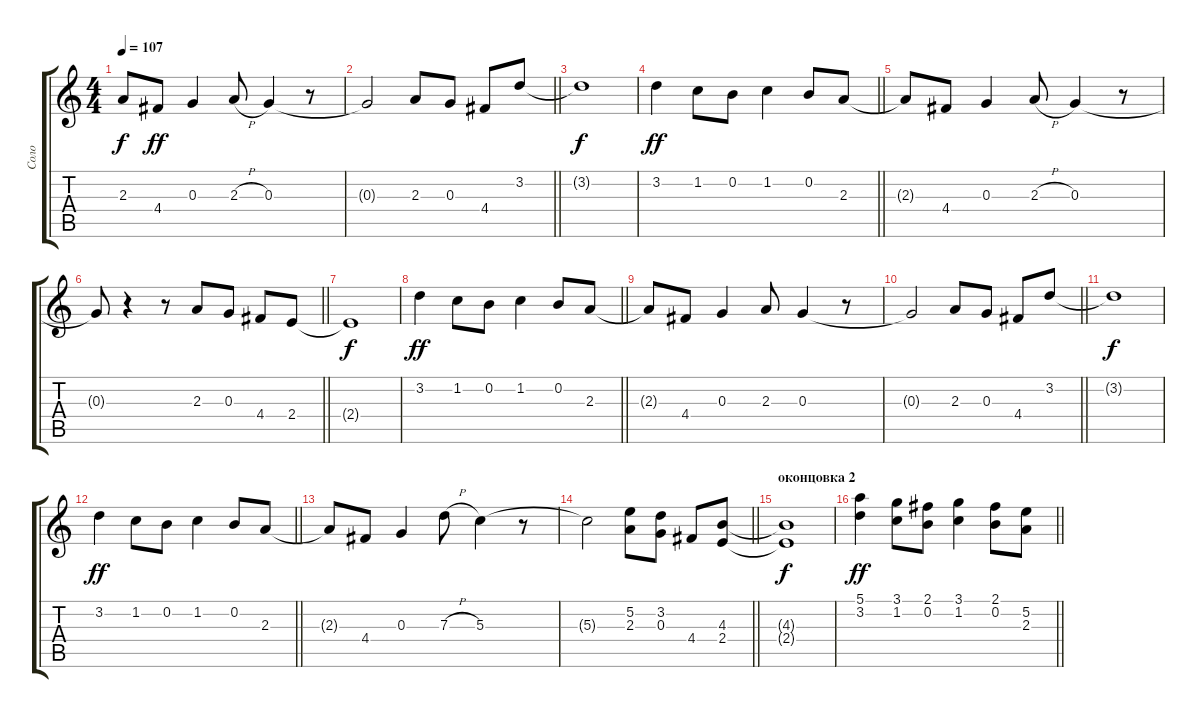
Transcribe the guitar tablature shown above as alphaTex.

\track ("Соло" "Соло") {instrument acousticguitarsteel}
\staff {score tabs}
\tuning (E4 B3 G3 D3 A2 E2) {hide}
\ts (4 4)
\tempo 107
\clef g2
\ks c
2.3{t}.8{dy f} 4.4.8{dy ff} 0.3.4 2.3{h}.8 0.3.4 r.8 |
\barLineRight lightlight
0.3{t}.2 2.3.8 0.3.8 4.4.8 3.2.8 |
3.2{t}.1{dy f} |
\barLineRight lightlight
3.2.4{dy ff} 1.2.8 0.2.8 1.2.4 0.2.8 2.3.8 |
2.3{t}.8 4.4.8 0.3.4 2.3{h}.8 0.3.4 r.8 |
\barLineRight lightlight
0.3{t}.8 r.4 r.8 2.3.8 0.3.8 4.4.8 2.4.8 |
2.4{t}.1{dy f} |
\barLineRight lightlight
3.2.4{dy ff} 1.2.8 0.2.8 1.2.4 0.2.8 2.3.8 |
2.3{t}.8 4.4.8 0.3.4 2.3.8 0.3.4 r.8 |
\barLineRight lightlight
0.3{t}.2 2.3.8 0.3.8 4.4.8 3.2.8 |
3.2{t}.1{dy f} |
\barLineRight lightlight
3.2.4{dy ff} 1.2.8 0.2.8 1.2.4 0.2.8 2.3.8 |
2.3{t}.8 4.4.8 0.3.4 7.3{h}.8 5.3.4 r.8 |
\barLineRight lightlight
5.3{t}.2 (5.2 2.3).8 (3.2 0.3).8 4.4.8 (4.3 2.4).8 |
\section ("" "оконцовка 2")
(4.3{t} 2.4{t}).1{dy f} |
\barLineRight lightlight
(5.1 3.2).4{dy ff} (3.1 1.2).8 (2.1 0.2).8 (3.1 1.2).4 (2.1 0.2).8 (5.2 2.3).8
